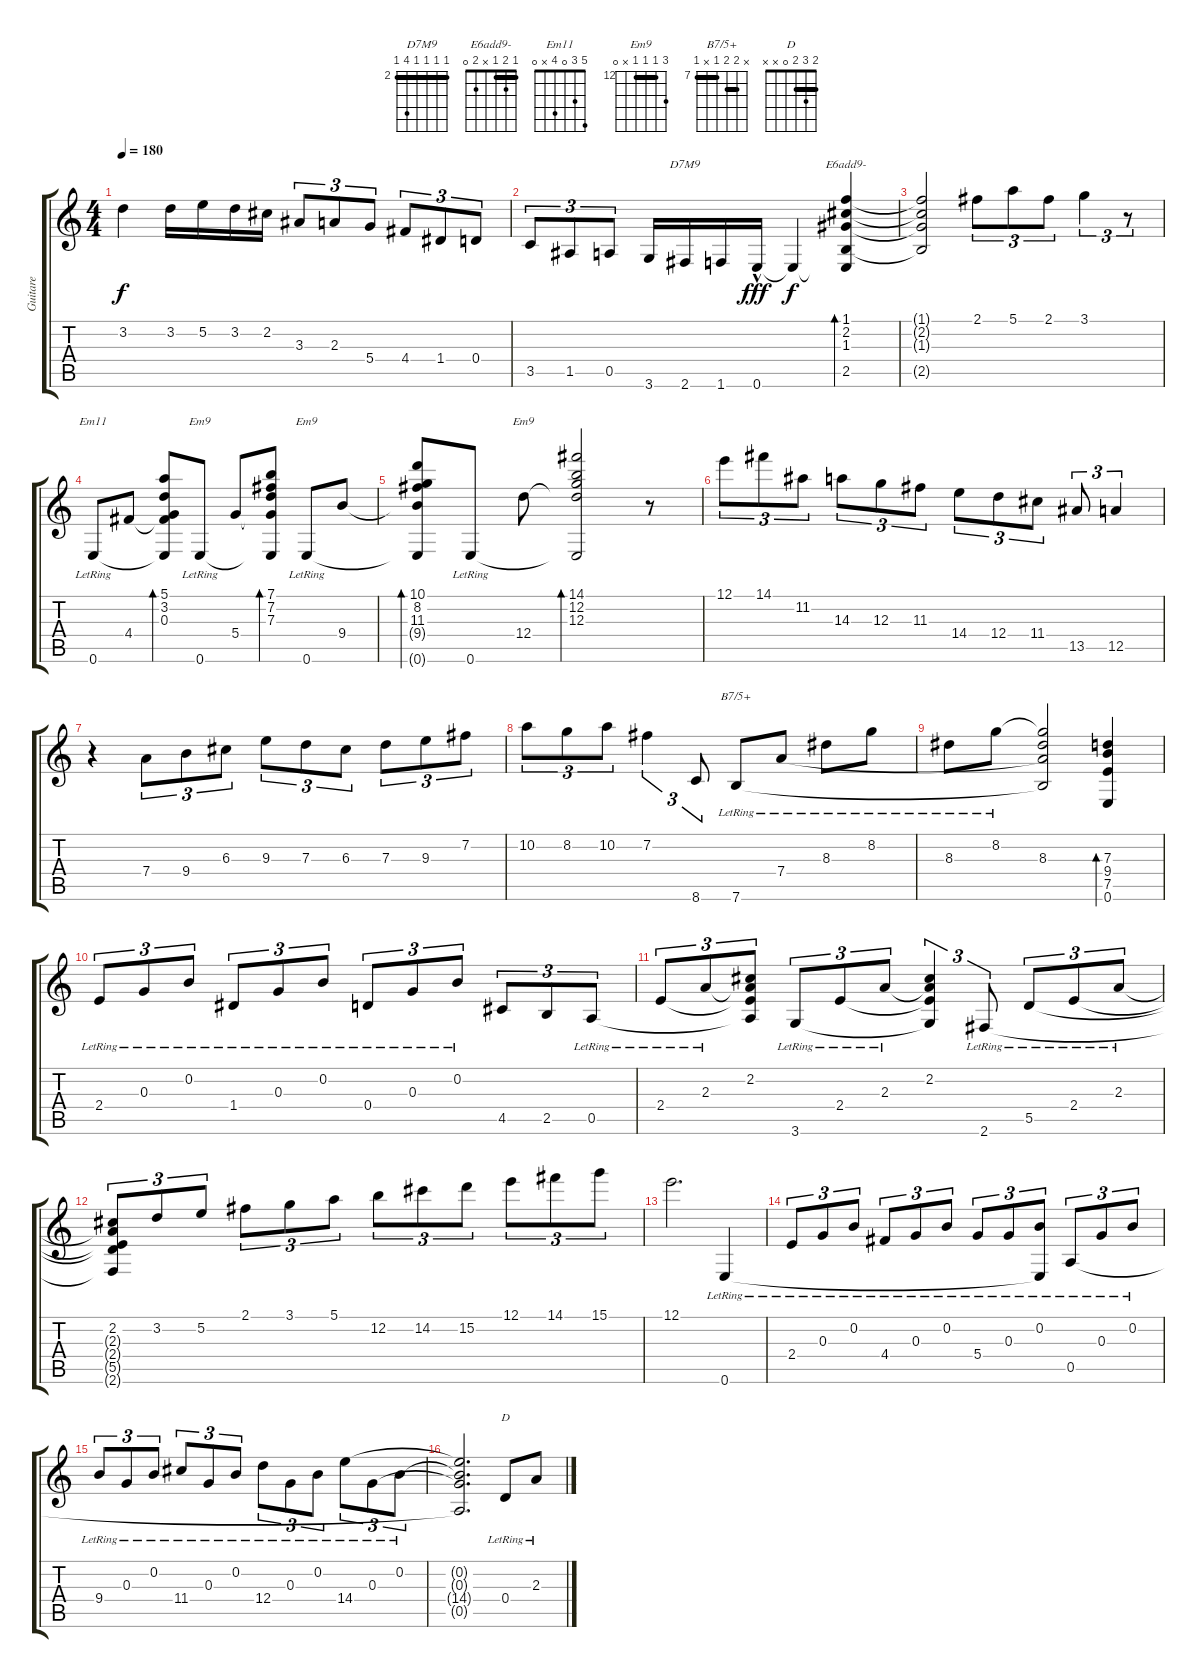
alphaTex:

\track ("Guitare" "Guitare") {instrument acousticguitarsteel}
\staff {score tabs}
\tuning (E4 B3 G3 D3 A2 E2) {hide}
\chord ("D7M9" 2 2 2 2 5 2) {firstfret 2 barre 2}
\chord ("E6add9-" 1 2 1 x 2 0) {barre 1}
\chord ("Em11" 5 3 0 4 x 0)
\chord ("Em9" 7 7 7 5 x 0) {firstfret 5 barre 7}
\chord ("Em9" 10 8 11 9 x 0) {firstfret 8}
\chord ("Em9" 14 12 12 12 x 0) {firstfret 12 barre 12}
\chord ("B7/5+" x 8 8 7 x 7) {firstfret 7 barre (7 8)}
\chord ("D" 2 3 2 0 x x) {barre 2}
\ts (4 4)
\tempo 180
\clef g2
\ks c
3.2{t}.4{dy f} 3.2.16 5.2.16 3.2.16 2.2.16 3.3.8{tu (3 2)} 2.3.8{tu (3 2)} 5.4.8{tu (3 2)} 4.4.8{tu (3 2)} 1.4.8{tu (3 2)} 0.4.8{tu (3 2)} |
3.5.8{tu (3 2)} 1.5.8{tu (3 2)} 0.5.8{tu (3 2)} 3.6.16 2.6.16{ch "D7M9"} 1.6.16 0.6{hac}.16{dy fff} 0.6{t}.4{dy f} (1.1 2.2 1.3 2.5 0.6{t}).4{bd 480 ch "E6add9-"} |
(1.1{t} 2.2{t} 1.3{t} 2.5{t}).2 2.1.8{tu (3 2)} 5.1.8{tu (3 2)} 2.1.8{tu (3 2)} 3.1.4{tu (3 2)} r.8{tu (3 2)} |
0.6{lr}.8{ch "Em11"} 4.4.8 (5.1 3.2 0.3 4.4{t} 0.6{t}).8{bd 240} 0.6{lr}.8{ch "Em9"} 5.4.8 (7.1 7.2 7.3 5.4{t} 0.6{t}).8{bd 240} 0.6{lr}.8{ch "Em9"} 9.4.8 |
(10.1 8.2 11.3 9.4{t} 0.6{t}).8{bd 240} 0.6{lr}.8 12.4.8{ch "Em9"} (14.1 12.2 12.3 12.4{t} 0.6{t}).2{bd 480} r.8 |
12.1.8{tu (3 2)} 14.1.8{tu (3 2)} 11.2.8{tu (3 2)} 14.3.8{tu (3 2)} 12.3.8{tu (3 2)} 11.3.8{tu (3 2)} 14.4.8{tu (3 2)} 12.4.8{tu (3 2)} 11.4.8{tu (3 2)} 13.5.8{tu (3 2)} 12.5.4{tu (3 2)} |
r.4 7.4.8{tu (3 2)} 9.4.8{tu (3 2)} 6.3.8{tu (3 2)} 9.3.8{tu (3 2)} 7.3.8{tu (3 2)} 6.3.8{tu (3 2)} 7.3.8{tu (3 2)} 9.3.8{tu (3 2)} 7.2.8{tu (3 2)} |
10.2.8{tu (3 2)} 8.2.8{tu (3 2)} 10.2.8{tu (3 2)} 7.2.4{tu (3 2)} 8.6.8{tu (3 2)} 7.6{lr}.8{ch "B7/5+"} 7.4{lr}.8 8.3{lr}.8 8.2{lr}.8 |
8.3{lr}.8 8.2{lr}.8 (8.2{t} 8.3 7.4{t} 7.6{t}).2 (7.3 9.4 7.5 0.6).4{bd 480} |
2.4{lr}.8{tu (3 2)} 0.3{lr}.8{tu (3 2)} 0.2{lr}.8{tu (3 2)} 1.4{lr}.8{tu (3 2)} 0.3{lr}.8{tu (3 2)} 0.2{lr}.8{tu (3 2)} 0.4{lr}.8{tu (3 2)} 0.3{lr}.8{tu (3 2)} 0.2{lr}.8{tu (3 2)} 4.5.8{tu (3 2)} 2.5.8{tu (3 2)} 0.5{lr}.8{tu (3 2)} |
2.4{lr}.8{tu (3 2)} 2.3{lr}.8{tu (3 2)} (2.2 2.3{t} 2.4{t} 0.5{t}).8{tu (3 2)} 3.6{lr}.8{tu (3 2)} 2.4{lr}.8{tu (3 2)} 2.3{lr}.8{tu (3 2)} (2.2 2.3{t} 2.4{t} 3.6{t}).4{tu (3 2)} 2.6{lr}.8{tu (3 2)} 5.5{lr}.8{tu (3 2)} 2.4{lr}.8{tu (3 2)} 2.3{lr}.8{tu (3 2)} |
(2.2 2.3{t} 2.4{t} 5.5{t} 2.6{t}).8{tu (3 2)} 3.2.8{tu (3 2)} 5.2.8{tu (3 2)} 2.1.8{tu (3 2)} 3.1.8{tu (3 2)} 5.1.8{tu (3 2)} 12.2.8{tu (3 2)} 14.2.8{tu (3 2)} 15.2.8{tu (3 2)} 12.1.8{tu (3 2)} 14.1.8{tu (3 2)} 15.1.8{tu (3 2)} |
12.1.2{d} 0.6{lr}.4 |
2.4{lr}.8{tu (3 2)} 0.3{lr}.8{tu (3 2)} 0.2{lr}.8{tu (3 2)} 4.4{lr}.8{tu (3 2)} 0.3{lr}.8{tu (3 2)} 0.2{lr}.8{tu (3 2)} 5.4{lr}.8{tu (3 2)} 0.3{lr}.8{tu (3 2)} (0.2{lr} 0.6{t}).8{tu (3 2)} 0.5{lr}.8{tu (3 2)} 0.3{lr}.8{tu (3 2)} 0.2{lr}.8{tu (3 2)} |
9.4{lr}.8{tu (3 2)} 0.3{lr}.8{tu (3 2)} 0.2{lr}.8{tu (3 2)} 11.4{lr}.8{tu (3 2)} 0.3{lr}.8{tu (3 2)} 0.2{lr}.8{tu (3 2)} 12.4{lr}.8{tu (3 2)} 0.3{lr}.8{tu (3 2)} 0.2{lr}.8{tu (3 2)} 14.4{lr}.8{tu (3 2)} 0.3{lr}.8{tu (3 2)} 0.2{lr}.8{tu (3 2)} |
(0.2{t} 0.3{t} 14.4{t} 0.5{t}).2{d} 0.4{lr}.8{ch "D"} 2.3{lr}.8
